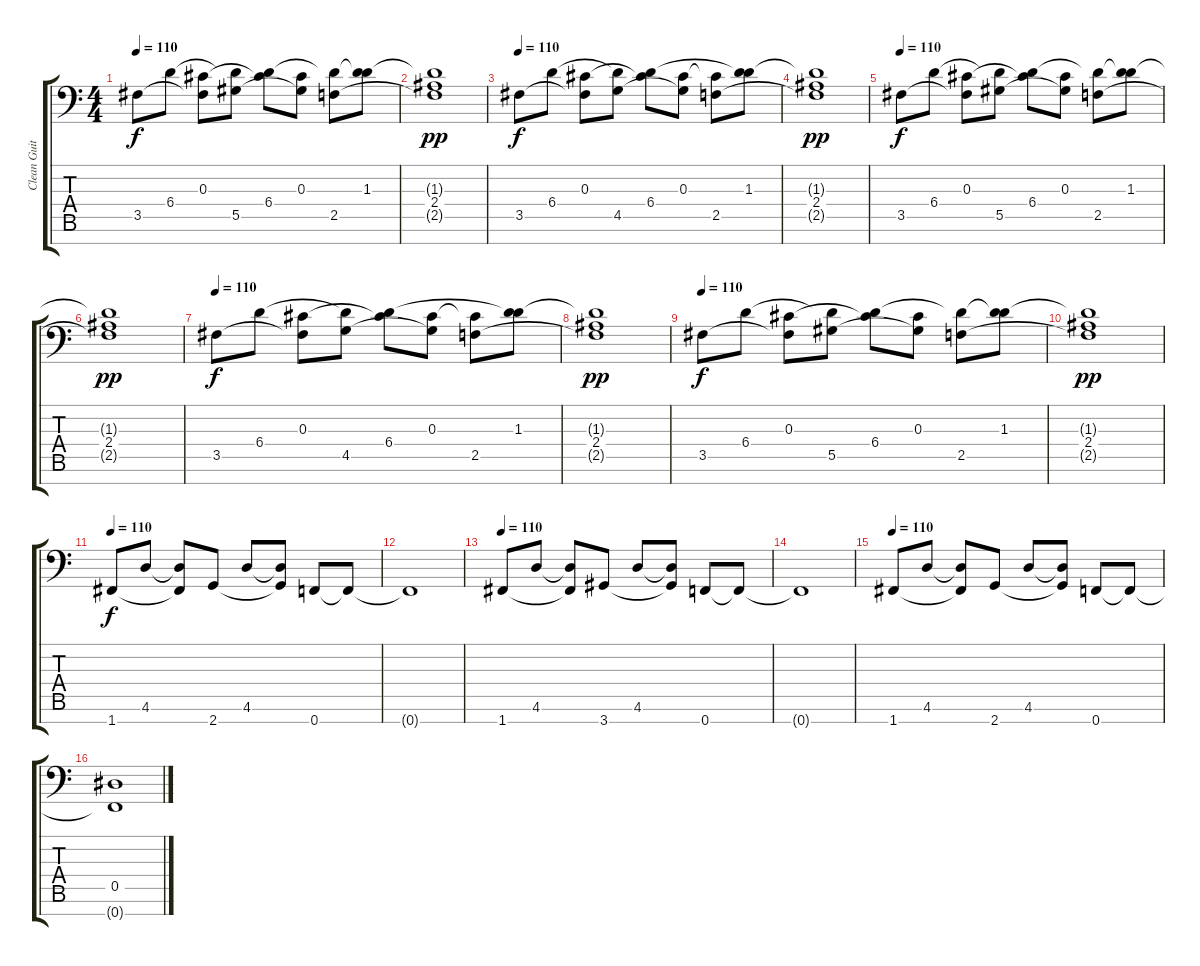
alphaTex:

\track ("Clean Guitar (Tuned To F)" "Clean Guit") {instrument electricguitarclean}
\staff {score tabs}
\tuning (Bb3 Gb3 Db3 Ab2 Eb2 Bb1 F1) {hide}
\ts (4 4)
\tempo 110
\clef f4
\ks c
3.5.8{dy f} 6.4.8 (0.3 3.5{t}).8 (6.4{t} 5.5).8 (0.3{t} 6.4).8 (0.3 5.5{t}).8 (6.4{t} 2.5).8 (1.3 6.4{t}).8 |
(1.3{t} 2.4 2.5{t}).1{dy pp} |
\tempo 110
3.5.8{dy f} 6.4.8 (0.3 3.5{t}).8 (6.4{t} 4.5).8 (0.3{t} 6.4).8 (0.3 4.5{t}).8 (0.3{t} 2.5).8 (1.3 6.4{t}).8 |
(1.3{t} 2.4 2.5{t}).1{dy pp} |
\tempo 110
3.5.8{dy f} 6.4.8 (0.3 3.5{t}).8 (6.4{t} 5.5).8 (0.3{t} 6.4).8 (0.3 5.5{t}).8 (6.4{t} 2.5).8 (1.3 6.4{t}).8 |
(1.3{t} 2.4 2.5{t}).1{dy pp} |
\tempo 110
3.5.8{dy f} 6.4.8 (0.3 3.5{t}).8 (6.4{t} 4.5).8 (0.3{t} 6.4).8 (0.3 4.5{t}).8 (0.3{t} 2.5).8 (1.3 6.4{t}).8 |
(1.3{t} 2.4 2.5{t}).1{dy pp} |
\tempo 110
3.5.8{dy f} 6.4.8 (0.3 3.5{t}).8 (6.4{t} 5.5).8 (0.3{t} 6.4).8 (0.3 5.5{t}).8 (6.4{t} 2.5).8 (1.3 6.4{t}).8 |
(1.3{t} 2.4 2.5{t}).1{dy pp} |
\tempo 110
1.7.8{dy f} 4.6.8 (4.6{t} 1.7{t}).8 2.7.8 4.6.8 (4.6{t} 2.7{t}).8 0.7.8 0.7{t}.8 |
0.7{t}.1 |
\tempo 110
1.7.8 4.6.8 (4.6{t} 1.7{t}).8 3.7.8 4.6.8 (4.6{t} 3.7{t}).8 0.7.8 0.7{t}.8 |
0.7{t}.1 |
\tempo 110
1.7.8 4.6.8 (4.6{t} 1.7{t}).8 2.7.8 4.6.8 (4.6{t} 2.7{t}).8 0.7.8 0.7{t}.8 |
(0.5 0.7{t}).1
